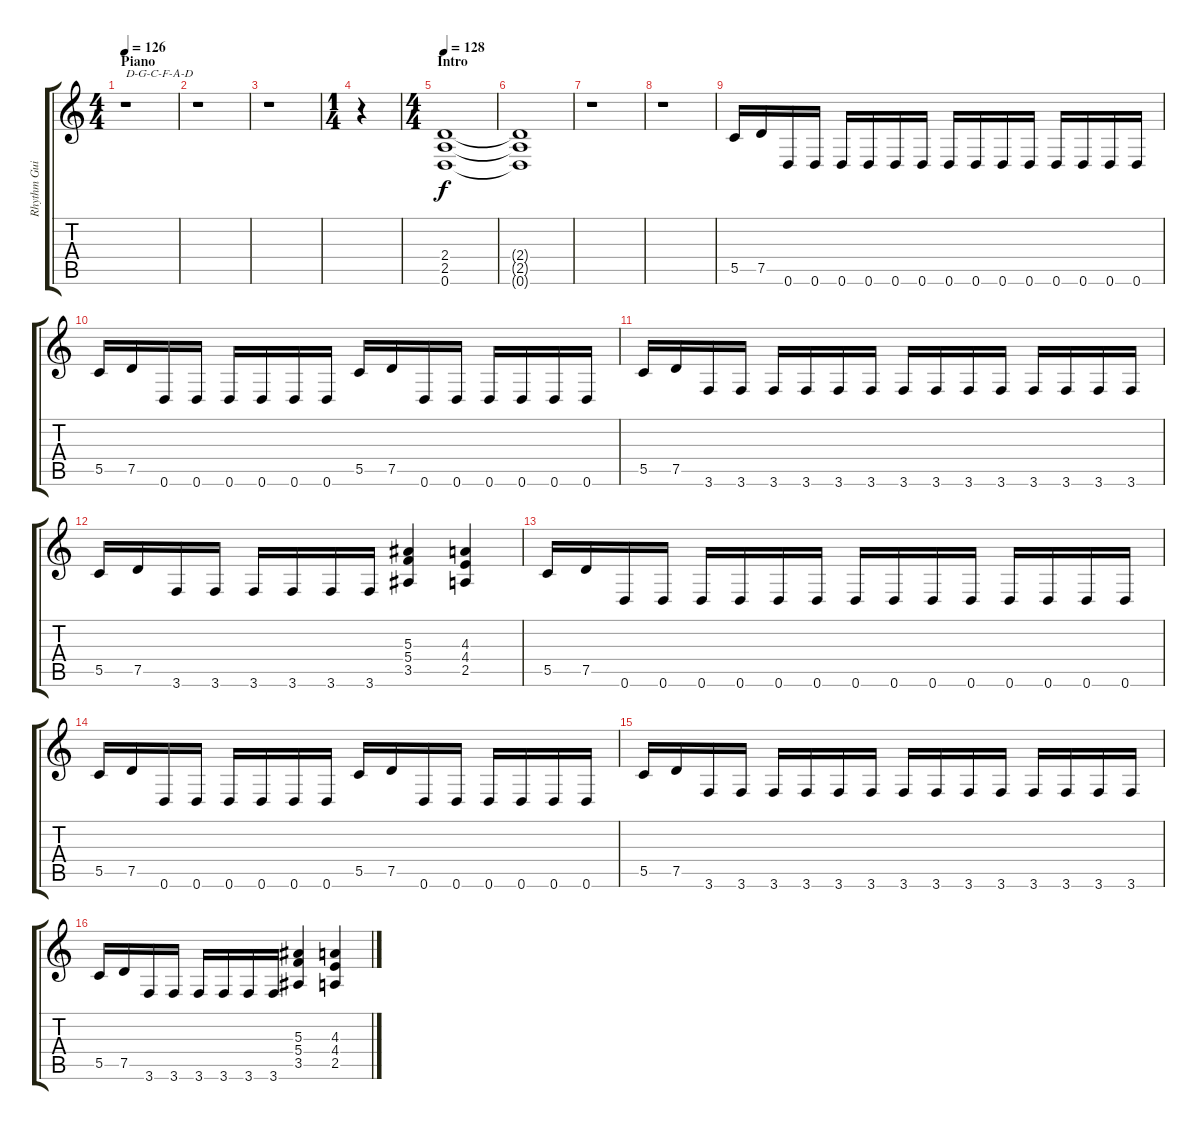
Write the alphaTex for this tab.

\track ("Rhythm Guitar" "Rhythm Gui") {instrument distortionguitar}
\staff {score tabs}
\tuning (D4 A3 F3 C3 G2 D2) {hide}
\ts (4 4)
\section ("" "Piano")
\tempo 126
\tempo 90
\tempo 126
\clef g2
\ks c
r.1{txt "D-G-C-F-A-D" dy f instrument distortionguitar} |
r.1 |
r.1 |
\ts (1 4)
r.4 |
\ts (4 4)
\section ("" "Intro")
\tempo 128
(2.4 2.5 0.6).1 |
(2.4{t} 2.5{t} 0.6{t}).1 |
r.1 |
r.1 |
5.5.16 7.5.16 0.6.16 0.6.16 0.6.16 0.6.16 0.6.16 0.6.16 0.6.16 0.6.16 0.6.16 0.6.16 0.6.16 0.6.16 0.6.16 0.6.16 |
5.5.16 7.5.16 0.6.16 0.6.16 0.6.16 0.6.16 0.6.16 0.6.16 5.5.16 7.5.16 0.6.16 0.6.16 0.6.16 0.6.16 0.6.16 0.6.16 |
5.5.16 7.5.16 3.6.16 3.6.16 3.6.16 3.6.16 3.6.16 3.6.16 3.6.16 3.6.16 3.6.16 3.6.16 3.6.16 3.6.16 3.6.16 3.6.16 |
5.5.16 7.5.16 3.6.16 3.6.16 3.6.16 3.6.16 3.6.16 3.6.16 (5.3 5.4 3.5).4 (4.3 4.4 2.5).4 |
5.5.16 7.5.16 0.6.16 0.6.16 0.6.16 0.6.16 0.6.16 0.6.16 0.6.16 0.6.16 0.6.16 0.6.16 0.6.16 0.6.16 0.6.16 0.6.16 |
5.5.16 7.5.16 0.6.16 0.6.16 0.6.16 0.6.16 0.6.16 0.6.16 5.5.16 7.5.16 0.6.16 0.6.16 0.6.16 0.6.16 0.6.16 0.6.16 |
5.5.16 7.5.16 3.6.16 3.6.16 3.6.16 3.6.16 3.6.16 3.6.16 3.6.16 3.6.16 3.6.16 3.6.16 3.6.16 3.6.16 3.6.16 3.6.16 |
5.5.16 7.5.16 3.6.16 3.6.16 3.6.16 3.6.16 3.6.16 3.6.16 (5.3 5.4 3.5).4 (4.3 4.4 2.5).4
